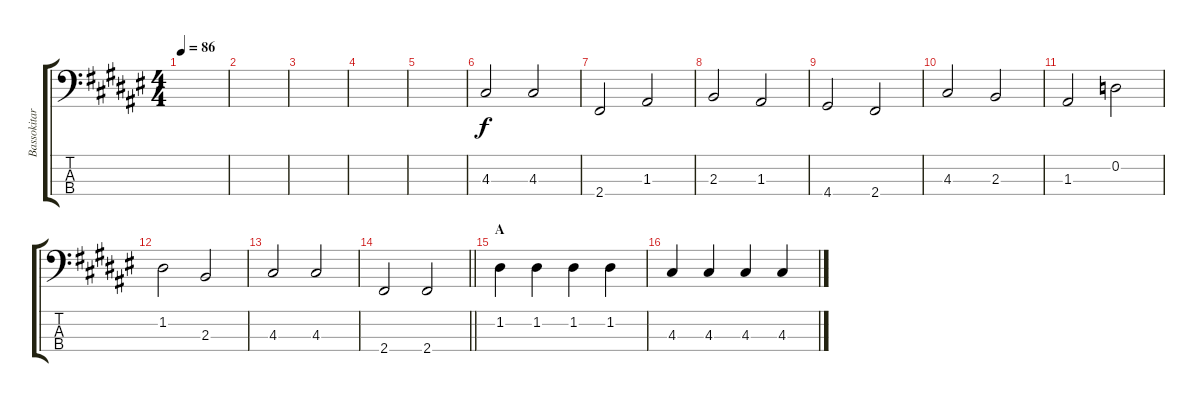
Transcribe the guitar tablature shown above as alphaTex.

\track ("Bassokitara" "Bassokitar") {instrument slapbass1}
\staff {score tabs}
\tuning (G2 D2 A1 E1) {hide}
\ts (4 4)
\tempo 86
\clef f4
\ks f#
|
|
|
|
|
4.3.2 4.3.2 |
2.4.2 1.3.2 |
2.3.2 1.3.2 |
4.4.2 2.4.2 |
4.3.2 2.3.2 |
1.3.2 0.2.2 |
1.2.2 2.3.2 |
4.3.2 4.3.2 |
\barLineRight lightlight
2.4.2 2.4.2 |
\section ("" "A")
1.2.4 1.2.4 1.2.4 1.2.4 |
4.3.4 4.3.4 4.3.4 4.3.4
